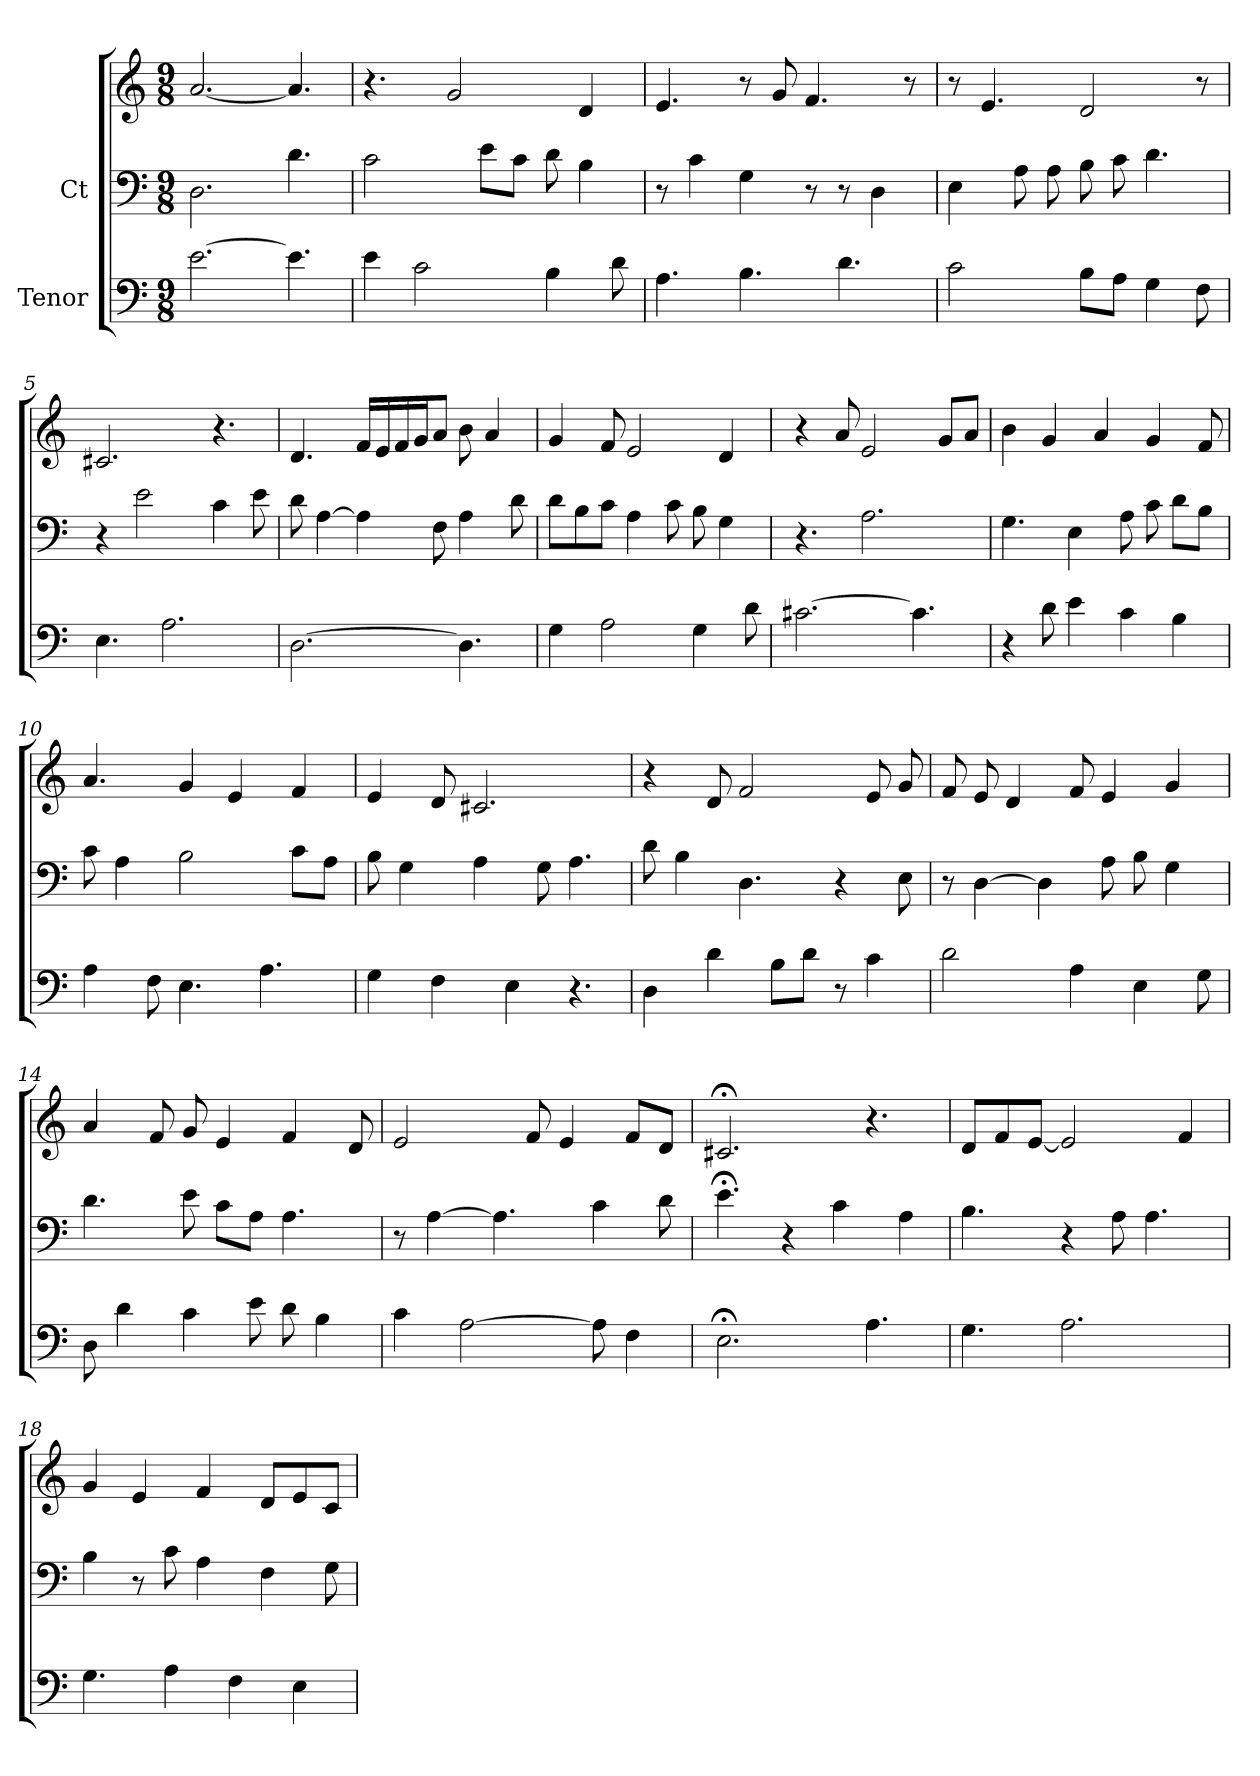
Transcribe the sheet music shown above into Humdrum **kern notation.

**kern	**kern	**kern
*part3	*part2	*part1
*staff3	*staff2	*staff1
*I"Tenor	*I"Ct	*
*clefF4	*clefF4	*clefG2
*k[]	*k[]	*k[]
*C:	*C:	*C:
*M9/8	*M9/8	*M9/8
=1	=1	=1
[>2.e\	2.D\	[<2.a/
4.e\]	4.d\	4.a/]
=2	=2	=2
4e\	2c\	4.r
2c\	.	.
.	.	2g/
.	8e\L	.
.	8c\J	.
4B\	8d\	.
.	4B\	4d/
8d\	.	.
=3	=3	=3
4.A\	8r	4.e/
.	4c\	.
4.B\	4G\	8r
.	.	8g/
.	8r	4.f/
4.d\	8r	.
.	4D\	.
.	.	8r
=4	=4	=4
2c\	4E\	8r
.	.	4.e/
.	8A\	.
.	8A\	.
8B\L	8B\	2d/
8A\J	8c\	.
4G\	4.d\	.
8F\	.	8r
=5	=5	=5
4.E\	4r	2.c#X/
.	2e\	.
2.A\	.	.
.	4c\	4.r
.	8e\	.
!!LO:LB:g=z
=6	=6	=6
[<2.D\	8d\	4.d/
.	[>4A\	.
.	4A\]	16f/LL
.	.	16e/
.	.	16f/
.	.	16g/J
.	8F\	8a/J
4.D\]	4A\	8b\
.	.	4a/
.	8d\	.
=7	=7	=7
4G\	8d\L	4g/
.	8B\	.
2A\	8c\J	8f/
.	4A\	2e/
.	8c\	.
4G\	8B\	.
.	4G\	4d/
8d\	.	.
=8	=8	=8
[>2.c#X\	4.r	4r
.	.	8a/
.	2.A\	2e/
4.c#\]	.	.
.	.	8g/L
.	.	8a/J
=9	=9	=9
4r	4.G\	4b\
8d\	.	4g/
4e\	4E\	.
.	.	4a/
4c\	8A\	.
.	8c\	4g/
4B\	8d\L	.
.	8B\J	8f/
!!LO:LB:g=z
=10	=10	=10
4A\	8c\	4.a/
.	4A\	.
8F\	.	.
4.E\	2B\	4g/
.	.	4e/
4.A\	.	.
.	8c\L	4f/
.	8A\J	.
=11	=11	=11
4G\	8B\	4e/
.	4G\	.
4F\	.	8d/
.	4A\	2.c#X/
4E\	.	.
.	8G\	.
4.r	4.A\	.
=12	=12	=12
4D\	8d\	4r
.	4B\	.
4d\	.	8d/
.	4.D\	2f/
8B\L	.	.
8d\J	.	.
8r	4r	.
4c\	.	8e/
.	8E\	8g/
=13	=13	=13
2d\	8r	8f/
.	[<4D\	8e/
.	.	4d/
.	4D\]	.
4A\	.	8f/
.	8A\	4e/
4E\	8B\	.
.	4G\	4g/
8G\	.	.
=14	=14	=14
8D\	4.d\	4a/
4d\	.	.
.	.	8f/
4c\	8e\	8g/
.	8c\L	4e/
8e\	8A\J	.
8d\	4.A\	4f/
4B\	.	.
.	.	8d/
!!LO:LB:g=z
=15	=15	=15
4c\	8r	2e/
.	[>4A\	.
[>2A\	.	.
.	4.A\]	.
.	.	8f/
.	.	4e/
8A\]	4c\	.
4F\	.	8f/L
.	8d\	8d/J
=16	=16	=16
2.E;<\	4.e;<\	2.c#X;/
.	4r	.
.	4c\	.
4.A\	.	4.r
.	4A\	.
=17	=17	=17
4.G\	4.B\	8d/L
.	.	8f/
.	.	[<8e/J
2.A\	4r	2e/]
.	8A\	.
.	4.A\	.
.	.	4f/
=18	=18	=18
4.G\	4B\	4g/
.	8r	4e/
4A\	8c\	.
.	4A\	4f/
4F\	.	.
.	4F\	8d/L
4E\	.	8e/
.	8G\	8c/J
=	=	=
*-	*-	*-
